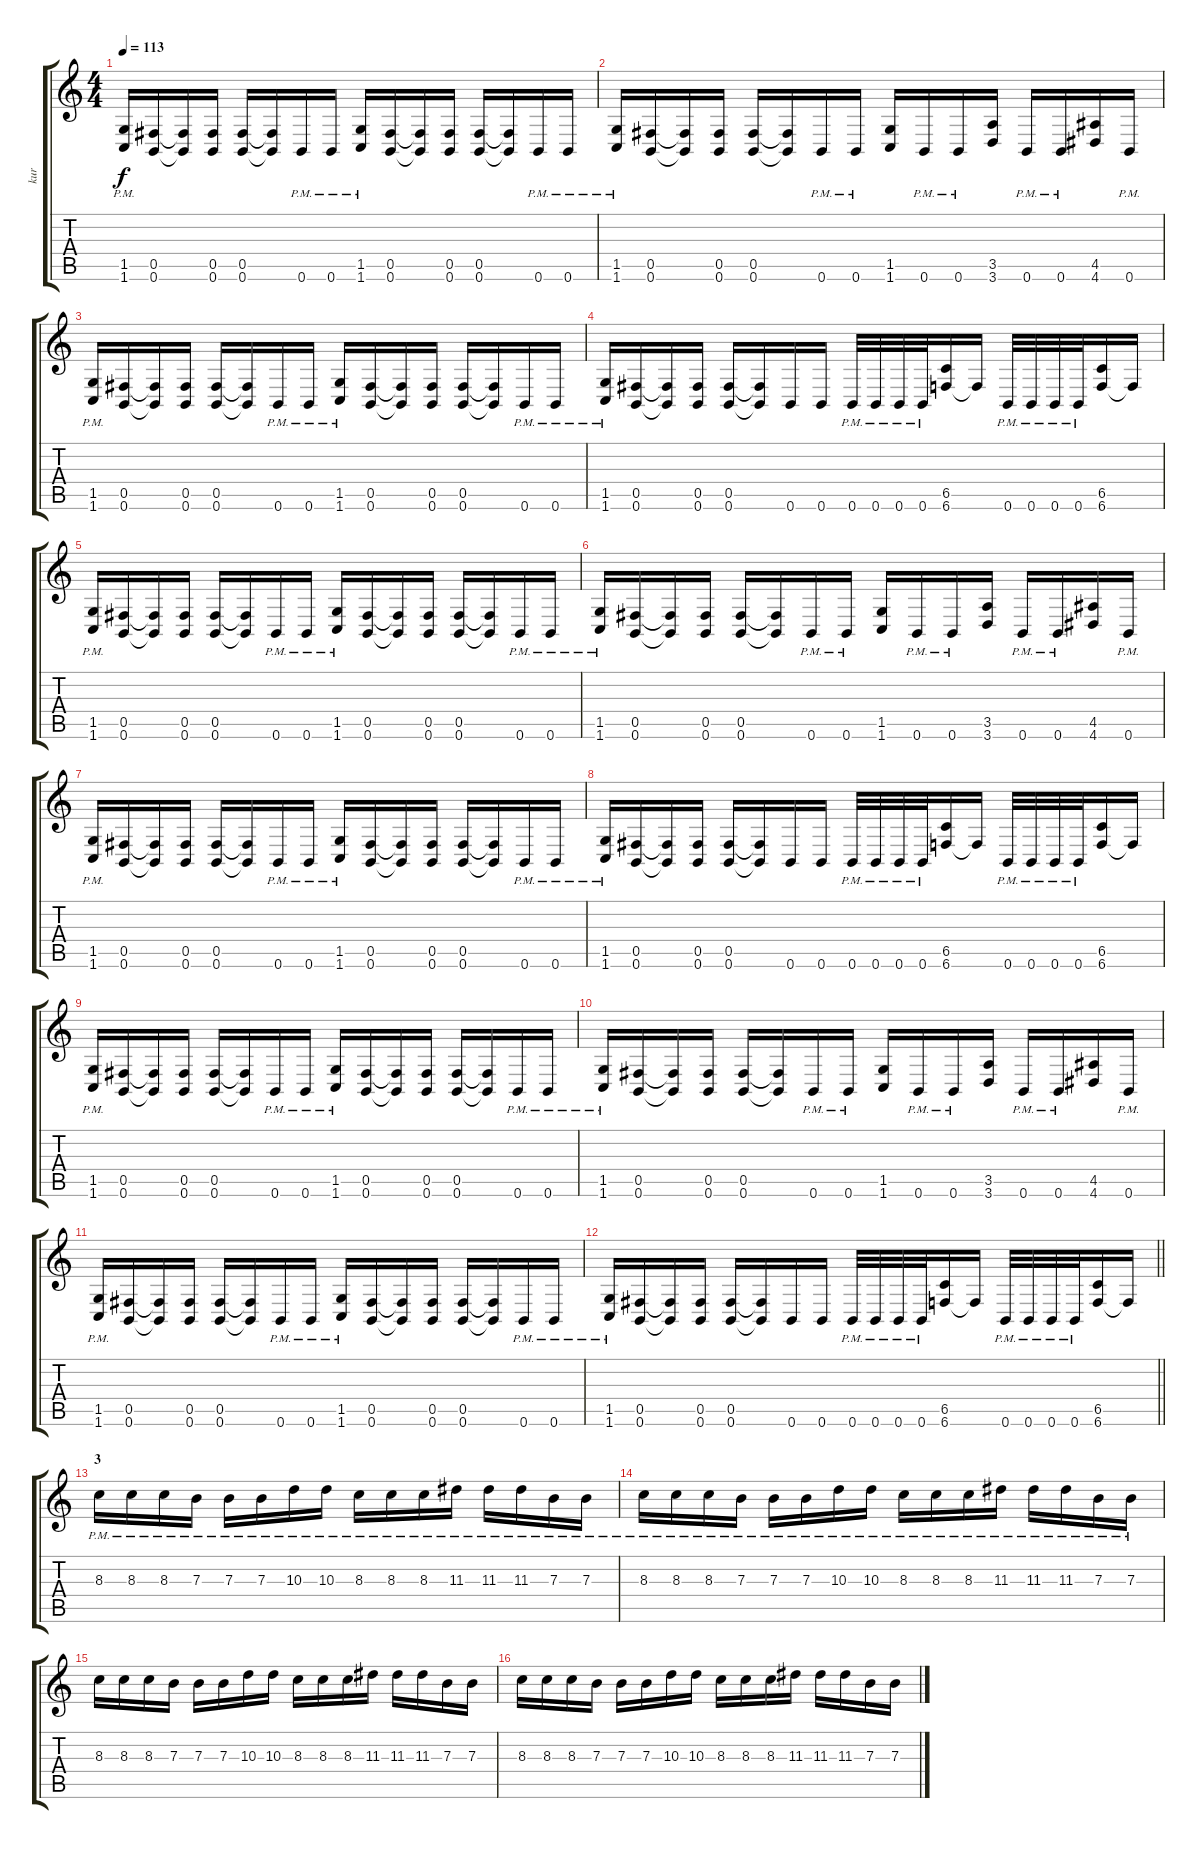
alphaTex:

\track ("kur" "kur") {instrument distortionguitar}
\staff {score tabs}
\tuning (Db4 Ab3 E3 B2 Gb2 B1) {hide}
\ts (4 4)
\tempo 113
\clef g2
\ks c
(1.5 1.6{pm}).16{dy f} (0.5 0.6).16 (0.5{t} 0.6{t}).16 (0.5 0.6).16 (0.5 0.6).16 (0.5{t} 0.6{t}).16 0.6{pm}.16 0.6{pm}.16 (1.5 1.6{pm}).16 (0.5 0.6).16 (0.5{t} 0.6{t}).16 (0.5 0.6).16 (0.5 0.6).16 (0.5{t} 0.6{t}).16 0.6{pm}.16 0.6{pm}.16 |
(1.5 1.6{pm}).16 (0.5 0.6).16 (0.5{t} 0.6{t}).16 (0.5 0.6).16 (0.5 0.6).16 (0.5{t} 0.6{t}).16 0.6{pm}.16 0.6{pm}.16 (1.5 1.6).16 0.6{pm}.16 0.6{pm}.16 (3.5 3.6).16 0.6{pm}.16 0.6{pm}.16 (4.5 4.6).16 0.6{pm}.16 |
(1.5 1.6{pm}).16 (0.5 0.6).16 (0.5{t} 0.6{t}).16 (0.5 0.6).16 (0.5 0.6).16 (0.5{t} 0.6{t}).16 0.6{pm}.16 0.6{pm}.16 (1.5 1.6{pm}).16 (0.5 0.6).16 (0.5{t} 0.6{t}).16 (0.5 0.6).16 (0.5 0.6).16 (0.5{t} 0.6{t}).16 0.6{pm}.16 0.6{pm}.16 |
(1.5 1.6{pm}).16 (0.5 0.6).16 (0.5{t} 0.6{t}).16 (0.5 0.6).16 (0.5 0.6).16 (0.5{t} 0.6{t}).16 0.6.16 0.6.16 0.6{pm}.32 0.6{pm}.32 0.6{pm}.32 0.6{pm}.32 (6.5 6.6).16 6.6{t}.16 0.6{pm}.32 0.6{pm}.32 0.6{pm}.32 0.6{pm}.32 (6.5 6.6).16 6.6{t}.16 |
(1.5 1.6{pm}).16 (0.5 0.6).16 (0.5{t} 0.6{t}).16 (0.5 0.6).16 (0.5 0.6).16 (0.5{t} 0.6{t}).16 0.6{pm}.16 0.6{pm}.16 (1.5 1.6{pm}).16 (0.5 0.6).16 (0.5{t} 0.6{t}).16 (0.5 0.6).16 (0.5 0.6).16 (0.5{t} 0.6{t}).16 0.6{pm}.16 0.6{pm}.16 |
(1.5 1.6{pm}).16 (0.5 0.6).16 (0.5{t} 0.6{t}).16 (0.5 0.6).16 (0.5 0.6).16 (0.5{t} 0.6{t}).16 0.6{pm}.16 0.6{pm}.16 (1.5 1.6).16 0.6{pm}.16 0.6{pm}.16 (3.5 3.6).16 0.6{pm}.16 0.6{pm}.16 (4.5 4.6).16 0.6{pm}.16 |
(1.5 1.6{pm}).16 (0.5 0.6).16 (0.5{t} 0.6{t}).16 (0.5 0.6).16 (0.5 0.6).16 (0.5{t} 0.6{t}).16 0.6{pm}.16 0.6{pm}.16 (1.5 1.6{pm}).16 (0.5 0.6).16 (0.5{t} 0.6{t}).16 (0.5 0.6).16 (0.5 0.6).16 (0.5{t} 0.6{t}).16 0.6{pm}.16 0.6{pm}.16 |
(1.5 1.6{pm}).16 (0.5 0.6).16 (0.5{t} 0.6{t}).16 (0.5 0.6).16 (0.5 0.6).16 (0.5{t} 0.6{t}).16 0.6.16 0.6.16 0.6{pm}.32 0.6{pm}.32 0.6{pm}.32 0.6{pm}.32 (6.5 6.6).16 6.6{t}.16 0.6{pm}.32 0.6{pm}.32 0.6{pm}.32 0.6{pm}.32 (6.5 6.6).16 6.6{t}.16 |
(1.5 1.6{pm}).16 (0.5 0.6).16 (0.5{t} 0.6{t}).16 (0.5 0.6).16 (0.5 0.6).16 (0.5{t} 0.6{t}).16 0.6{pm}.16 0.6{pm}.16 (1.5 1.6{pm}).16 (0.5 0.6).16 (0.5{t} 0.6{t}).16 (0.5 0.6).16 (0.5 0.6).16 (0.5{t} 0.6{t}).16 0.6{pm}.16 0.6{pm}.16 |
(1.5 1.6{pm}).16 (0.5 0.6).16 (0.5{t} 0.6{t}).16 (0.5 0.6).16 (0.5 0.6).16 (0.5{t} 0.6{t}).16 0.6{pm}.16 0.6{pm}.16 (1.5 1.6).16 0.6{pm}.16 0.6{pm}.16 (3.5 3.6).16 0.6{pm}.16 0.6{pm}.16 (4.5 4.6).16 0.6{pm}.16 |
(1.5 1.6{pm}).16 (0.5 0.6).16 (0.5{t} 0.6{t}).16 (0.5 0.6).16 (0.5 0.6).16 (0.5{t} 0.6{t}).16 0.6{pm}.16 0.6{pm}.16 (1.5 1.6{pm}).16 (0.5 0.6).16 (0.5{t} 0.6{t}).16 (0.5 0.6).16 (0.5 0.6).16 (0.5{t} 0.6{t}).16 0.6{pm}.16 0.6{pm}.16 |
\barLineRight lightlight
(1.5 1.6{pm}).16 (0.5 0.6).16 (0.5{t} 0.6{t}).16 (0.5 0.6).16 (0.5 0.6).16 (0.5{t} 0.6{t}).16 0.6.16 0.6.16 0.6{pm}.32 0.6{pm}.32 0.6{pm}.32 0.6{pm}.32 (6.5 6.6).16 6.6{t}.16 0.6{pm}.32 0.6{pm}.32 0.6{pm}.32 0.6{pm}.32 (6.5 6.6).16 6.6{t}.16 |
\section ("" "3")
8.3{pm}.16 8.3{pm}.16 8.3{pm}.16 7.3{pm}.16 7.3{pm}.16 7.3{pm}.16 10.3{pm}.16 10.3{pm}.16 8.3{pm}.16 8.3{pm}.16 8.3{pm}.16 11.3{pm}.16 11.3{pm}.16 11.3{pm}.16 7.3{pm}.16 7.3{pm}.16 |
8.3{pm}.16 8.3{pm}.16 8.3{pm}.16 7.3{pm}.16 7.3{pm}.16 7.3{pm}.16 10.3{pm}.16 10.3{pm}.16 8.3{pm}.16 8.3{pm}.16 8.3{pm}.16 11.3{pm}.16 11.3{pm}.16 11.3{pm}.16 7.3{pm}.16 7.3{pm}.16 |
8.3.16{volume 16} 8.3.16 8.3.16 7.3.16 7.3.16 7.3.16 10.3.16 10.3.16 8.3.16 8.3.16 8.3.16 11.3.16 11.3.16 11.3.16 7.3.16 7.3.16 |
8.3.16 8.3.16 8.3.16 7.3.16 7.3.16 7.3.16 10.3.16 10.3.16 8.3.16 8.3.16 8.3.16 11.3.16 11.3.16 11.3.16 7.3.16 7.3.16
